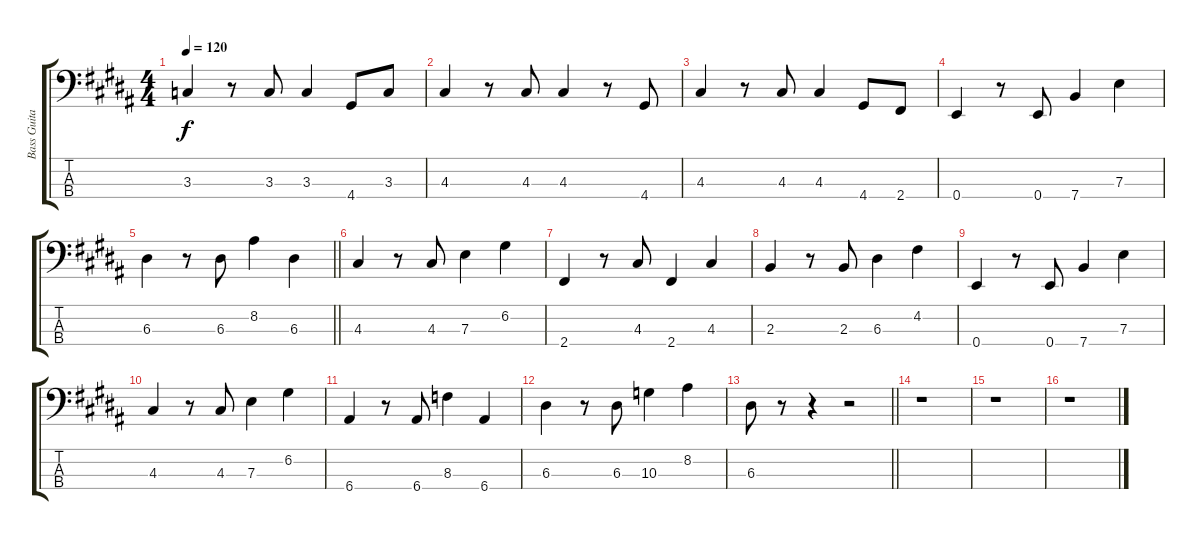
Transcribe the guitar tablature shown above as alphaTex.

\track ("Bass Guitar - Lee Jae Jin" "Bass Guita") {instrument electricbassfinger}
\staff {score tabs}
\tuning (G2 D2 A1 E1) {hide}
\ts (4 4)
\tempo 120
\clef f4
\ks g#minor
3.3.4{dy f} r.8 3.3.8 3.3.4 4.4.8 3.3.8 |
4.3.4 r.8 4.3.8 4.3.4 r.8 4.4.8 |
4.3.4 r.8 4.3.8 4.3.4 4.4.8 2.4.8 |
0.4.4 r.8 0.4.8 7.4.4 7.3.4 |
\barLineRight lightlight
6.3.4 r.8 6.3.8 8.2.4 6.3.4 |
4.3.4 r.8 4.3.8 7.3.4 6.2.4 |
2.4.4 r.8 4.3.8 2.4.4 4.3.4 |
2.3.4 r.8 2.3.8 6.3.4 4.2.4 |
0.4.4 r.8 0.4.8 7.4.4 7.3.4 |
4.3.4 r.8 4.3.8 7.3.4 6.2.4 |
6.4.4 r.8 6.4.8 8.3.4 6.4.4 |
6.3.4 r.8 6.3.8 10.3.4 8.2.4 |
\barLineRight lightlight
6.3.8 r.8 r.4 r.2 |
r.1 |
r.1 |
r.1
